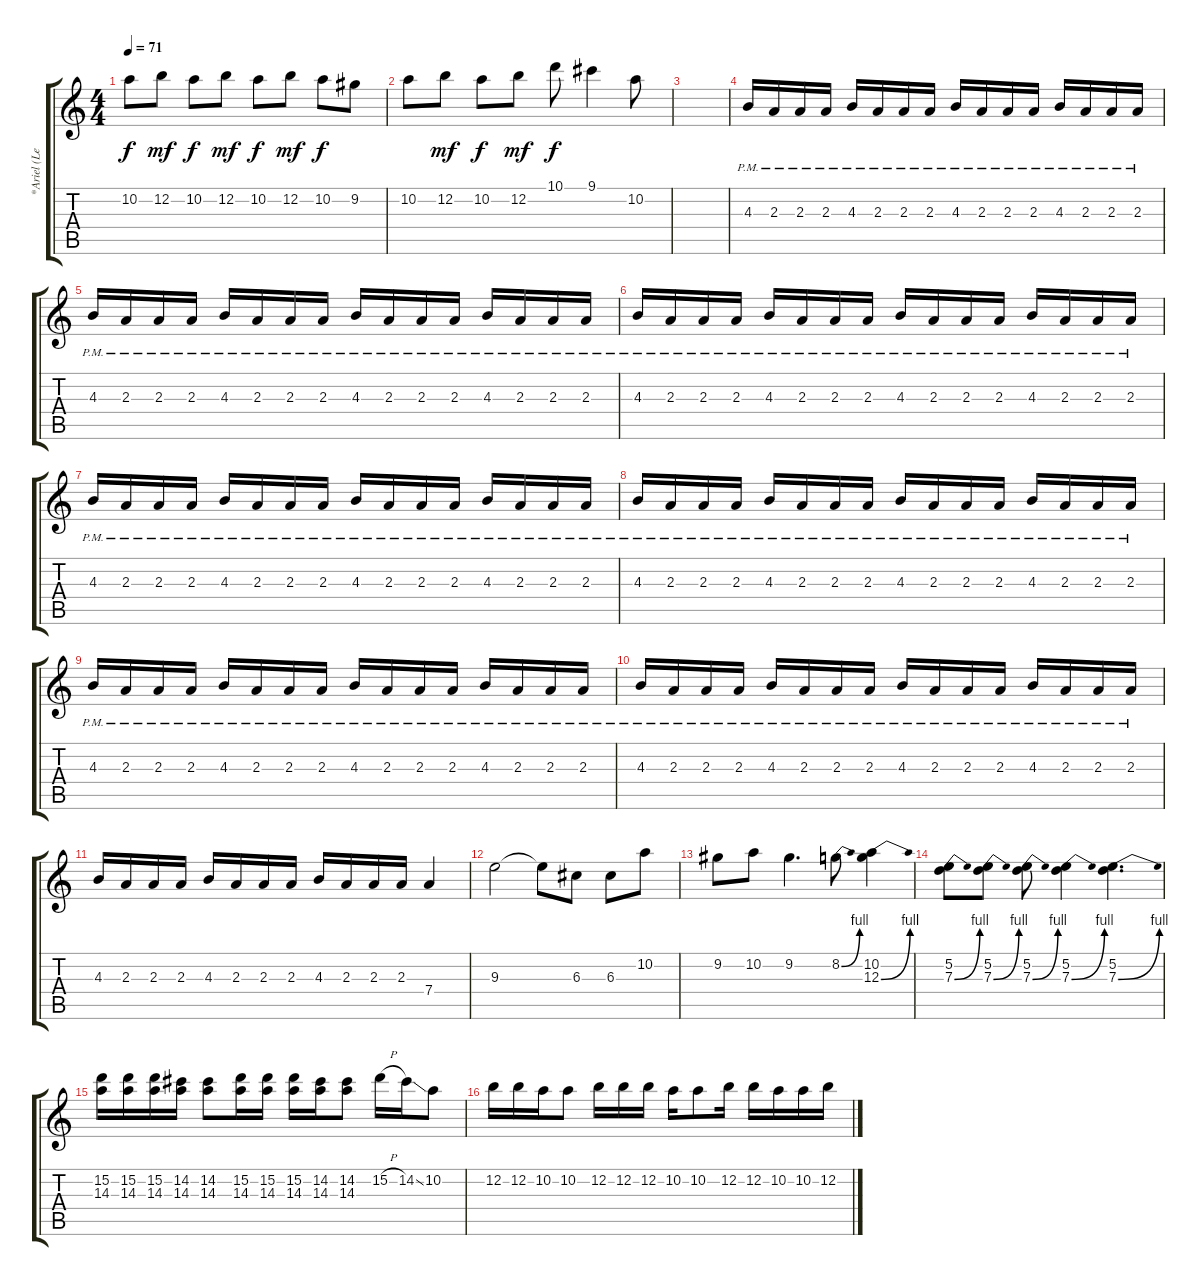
\track ("*Ariel (Lead Guitar)" "*Ariel (Le") {instrument electricguitarjazz}
\staff {score tabs}
\tuning (E4 B3 G3 D3 A2 E2) {hide}
\ts (4 4)
\tempo 71
\clef g2
\ks c
10.2.8{dy f} 12.2.8{dy mf} 10.2.8{dy f} 12.2.8{dy mf} 10.2.8{dy f} 12.2.8{dy mf} 10.2.8{dy f} 9.2.8 |
10.2.8 12.2.8{dy mf} 10.2.8{dy f} 12.2.8{dy mf} 10.1.8{dy f} 9.1.4 10.2.8 |
|
4.3{pm}.16 2.3{pm}.16 2.3{pm}.16 2.3{pm}.16 4.3{pm}.16 2.3{pm}.16 2.3{pm}.16 2.3{pm}.16 4.3{pm}.16 2.3{pm}.16 2.3{pm}.16 2.3{pm}.16 4.3{pm}.16 2.3{pm}.16 2.3{pm}.16 2.3{pm}.16 |
4.3{pm}.16 2.3{pm}.16 2.3{pm}.16 2.3{pm}.16 4.3{pm}.16 2.3{pm}.16 2.3{pm}.16 2.3{pm}.16 4.3{pm}.16 2.3{pm}.16 2.3{pm}.16 2.3{pm}.16 4.3{pm}.16 2.3{pm}.16 2.3{pm}.16 2.3{pm}.16 |
4.3{pm}.16 2.3{pm}.16 2.3{pm}.16 2.3{pm}.16 4.3{pm}.16 2.3{pm}.16 2.3{pm}.16 2.3{pm}.16 4.3{pm}.16 2.3{pm}.16 2.3{pm}.16 2.3{pm}.16 4.3{pm}.16 2.3{pm}.16 2.3{pm}.16 2.3{pm}.16 |
4.3{pm}.16 2.3{pm}.16 2.3{pm}.16 2.3{pm}.16 4.3{pm}.16 2.3{pm}.16 2.3{pm}.16 2.3{pm}.16 4.3{pm}.16 2.3{pm}.16 2.3{pm}.16 2.3{pm}.16 4.3{pm}.16 2.3{pm}.16 2.3{pm}.16 2.3{pm}.16 |
4.3{pm}.16 2.3{pm}.16 2.3{pm}.16 2.3{pm}.16 4.3{pm}.16 2.3{pm}.16 2.3{pm}.16 2.3{pm}.16 4.3{pm}.16 2.3{pm}.16 2.3{pm}.16 2.3{pm}.16 4.3{pm}.16 2.3{pm}.16 2.3{pm}.16 2.3{pm}.16 |
4.3{pm}.16 2.3{pm}.16 2.3{pm}.16 2.3{pm}.16 4.3{pm}.16 2.3{pm}.16 2.3{pm}.16 2.3{pm}.16 4.3{pm}.16 2.3{pm}.16 2.3{pm}.16 2.3{pm}.16 4.3{pm}.16 2.3{pm}.16 2.3{pm}.16 2.3{pm}.16 |
4.3{pm}.16 2.3{pm}.16 2.3{pm}.16 2.3{pm}.16 4.3{pm}.16 2.3{pm}.16 2.3{pm}.16 2.3{pm}.16 4.3{pm}.16 2.3{pm}.16 2.3{pm}.16 2.3{pm}.16 4.3{pm}.16 2.3{pm}.16 2.3{pm}.16 2.3{pm}.16 |
4.3.16{volume 12} 2.3.16 2.3.16 2.3.16 4.3.16 2.3.16 2.3.16 2.3.16 4.3.16 2.3.16 2.3.16 2.3.16 7.4.4 |
9.3.2 9.3{t}.8 6.3.8 6.3.8 10.2.8 |
9.2.8 10.2.8 9.2.4{d} 8.2{be (bend 0 0 60 4)}.8 (10.2 12.3{be (bend 0 0 60 4)}).4 |
(5.2 7.3{be (bend 0 0 60 4)}).8 (5.2 7.3{be (bend 0 0 60 4)}).8 (5.2 7.3{be (bend 0 0 60 4)}).8 (5.2 7.3{be (bend 0 0 60 4)}).4 (5.2 7.3{be (bend 0 0 60 4)}).4{d} |
(15.2 14.3).16 (15.2 14.3).16 (15.2 14.3).16 (14.2 14.3).16 (14.2 14.3).8 (15.2 14.3).16 (15.2 14.3).16 (15.2 14.3).16 (14.2 14.3).16 (14.2 14.3).8 15.2{h}.16 14.2{ss}.16 10.2.8 |
12.2.16 12.2.16 10.2.16 10.2.8 12.2.16 12.2.16 12.2.16 10.2.16 10.2.8 12.2.16 12.2.16 10.2.16 10.2.16 12.2.16
